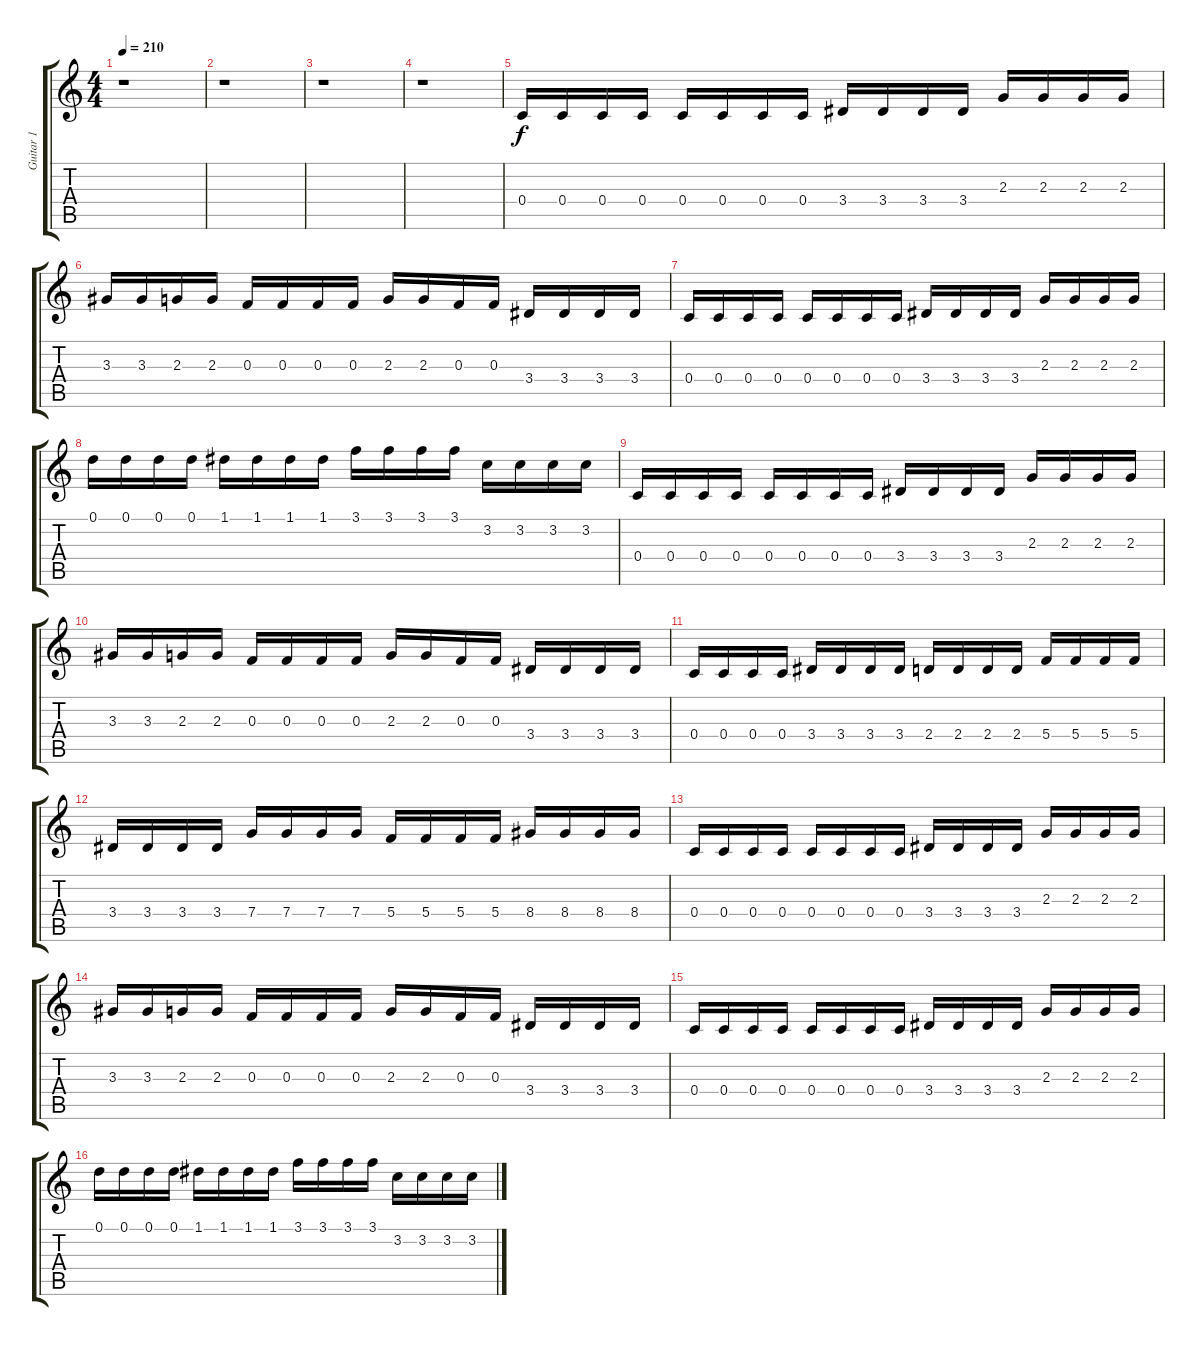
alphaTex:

\track ("Guitar 1" "Guitar 1") {instrument distortionguitar}
\staff {score tabs}
\tuning (D4 A3 F3 C3 G2 C2) {hide}
\ts (4 4)
\tempo 210
\clef g2
\ks c
r.1{dy f} |
r.1 |
r.1 |
r.1 |
0.4.16 0.4.16 0.4.16 0.4.16 0.4.16 0.4.16 0.4.16 0.4.16 3.4.16 3.4.16 3.4.16 3.4.16 2.3.16 2.3.16 2.3.16 2.3.16 |
3.3.16 3.3.16 2.3.16 2.3.16 0.3.16 0.3.16 0.3.16 0.3.16 2.3.16 2.3.16 0.3.16 0.3.16 3.4.16 3.4.16 3.4.16 3.4.16 |
0.4.16 0.4.16 0.4.16 0.4.16 0.4.16 0.4.16 0.4.16 0.4.16 3.4.16 3.4.16 3.4.16 3.4.16 2.3.16 2.3.16 2.3.16 2.3.16 |
0.1.16 0.1.16 0.1.16 0.1.16 1.1.16 1.1.16 1.1.16 1.1.16 3.1.16 3.1.16 3.1.16 3.1.16 3.2.16 3.2.16 3.2.16 3.2.16 |
0.4.16 0.4.16 0.4.16 0.4.16 0.4.16 0.4.16 0.4.16 0.4.16 3.4.16 3.4.16 3.4.16 3.4.16 2.3.16 2.3.16 2.3.16 2.3.16 |
3.3.16 3.3.16 2.3.16 2.3.16 0.3.16 0.3.16 0.3.16 0.3.16 2.3.16 2.3.16 0.3.16 0.3.16 3.4.16 3.4.16 3.4.16 3.4.16 |
0.4.16 0.4.16 0.4.16 0.4.16 3.4.16 3.4.16 3.4.16 3.4.16 2.4.16 2.4.16 2.4.16 2.4.16 5.4.16 5.4.16 5.4.16 5.4.16 |
3.4.16 3.4.16 3.4.16 3.4.16 7.4.16 7.4.16 7.4.16 7.4.16 5.4.16 5.4.16 5.4.16 5.4.16 8.4.16 8.4.16 8.4.16 8.4.16 |
0.4.16 0.4.16 0.4.16 0.4.16 0.4.16 0.4.16 0.4.16 0.4.16 3.4.16 3.4.16 3.4.16 3.4.16 2.3.16 2.3.16 2.3.16 2.3.16 |
3.3.16 3.3.16 2.3.16 2.3.16 0.3.16 0.3.16 0.3.16 0.3.16 2.3.16 2.3.16 0.3.16 0.3.16 3.4.16 3.4.16 3.4.16 3.4.16 |
0.4.16 0.4.16 0.4.16 0.4.16 0.4.16 0.4.16 0.4.16 0.4.16 3.4.16 3.4.16 3.4.16 3.4.16 2.3.16 2.3.16 2.3.16 2.3.16 |
0.1.16 0.1.16 0.1.16 0.1.16 1.1.16 1.1.16 1.1.16 1.1.16 3.1.16 3.1.16 3.1.16 3.1.16 3.2.16 3.2.16 3.2.16 3.2.16
